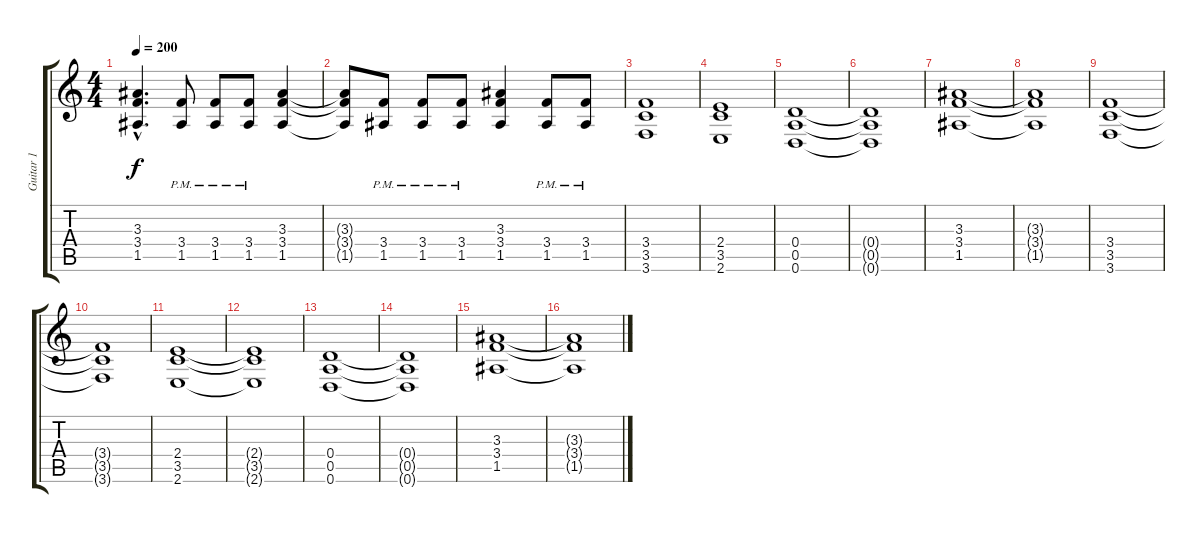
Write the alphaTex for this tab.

\track ("Guitar 1" "Guitar 1") {instrument distortionguitar}
\staff {score tabs}
\tuning (E4 B3 G3 D3 A2 D2) {hide}
\ts (4 4)
\tempo 200
\clef g2
\ks c
(3.3{hac} 3.4{hac} 1.5{hac}).4{d dy f} (3.4{pm} 1.5{pm}).8 (3.4{pm} 1.5{pm}).8 (3.4{pm} 1.5{pm}).8 (3.3 3.4 1.5).4 |
(3.3{t} 3.4{t} 1.5{t}).8 (3.4{pm} 1.5{pm}).8 (3.4{pm} 1.5{pm}).8 (3.4{pm} 1.5{pm}).8 (3.3 3.4 1.5).4 (3.4{pm} 1.5{pm}).8 (3.4{pm} 1.5{pm}).8 |
(3.4 3.5 3.6).1 |
(2.4 3.5 2.6).1 |
(0.4 0.5 0.6).1 |
(0.4{t} 0.5{t} 0.6{t}).1 |
(3.3 3.4 1.5).1 |
(3.3{t} 3.4{t} 1.5{t}).1 |
(3.4 3.5 3.6).1 |
(3.4{t} 3.5{t} 3.6{t}).1 |
(2.4 3.5 2.6).1 |
(2.4{t} 3.5{t} 2.6{t}).1 |
(0.4 0.5 0.6).1 |
(0.4{t} 0.5{t} 0.6{t}).1 |
(3.3 3.4 1.5).1 |
(3.3{t} 3.4{t} 1.5{t}).1
